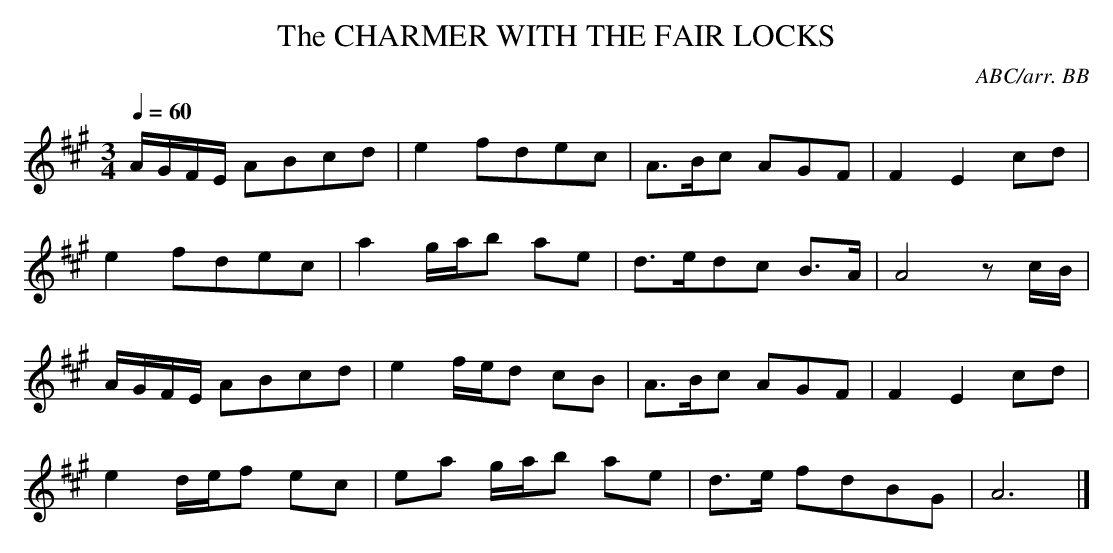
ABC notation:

X:1
T:CHARMER WITH THE FAIR LOCKS, The
C:ABC/arr. BB
Q:1/4=60
L:1/8
M:3/4
K:A
A/G/F/E/ ABcd|e2 fdec|A>Bc AGF|F2E2 cd|
e2 fdec|a2 g/a/b ae|d>edc B>A|A4 zc/B/|
A/G/F/E/ ABcd|e2 f/e/d cB|A>Bc AGF|F2E2 cd|
e2 d/e/f ec|ea g/a/b ae|d>e fdBG|A6 |]
